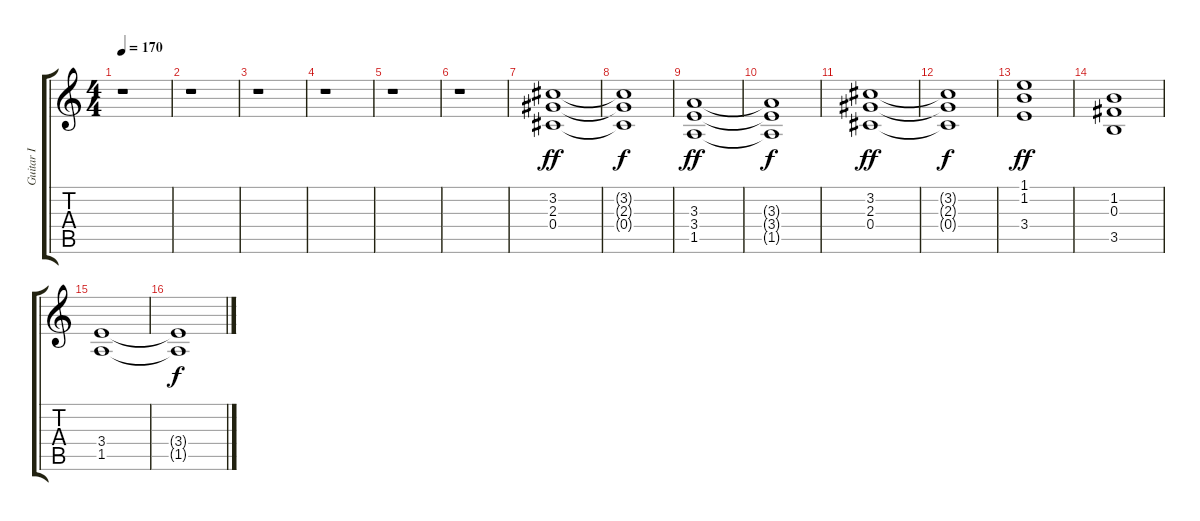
\track ("Guitar I" "Guitar I") {instrument distortionguitar}
\staff {score tabs}
\tuning (Eb4 Bb3 Gb3 Db3 Ab2 Eb2) {hide}
\ts (4 4)
\tempo 170
\clef g2
\ks c
r.1{dy ff} |
r.1 |
r.1 |
r.1 |
r.1 |
r.1 |
(3.2 2.3 0.4).1 |
(3.2{t} 2.3{t} 0.4{t}).1{dy f} |
(3.3 3.4 1.5).1{dy ff} |
(3.3{t} 3.4{t} 1.5{t}).1{dy f} |
(3.2 2.3 0.4).1{dy ff} |
(3.2{t} 2.3{t} 0.4{t}).1{dy f} |
(1.1 1.2 3.4).1{dy ff} |
(1.2 0.3 3.5).1 |
(3.4 1.5).1 |
(3.4{t} 1.5{t}).1{dy f}
